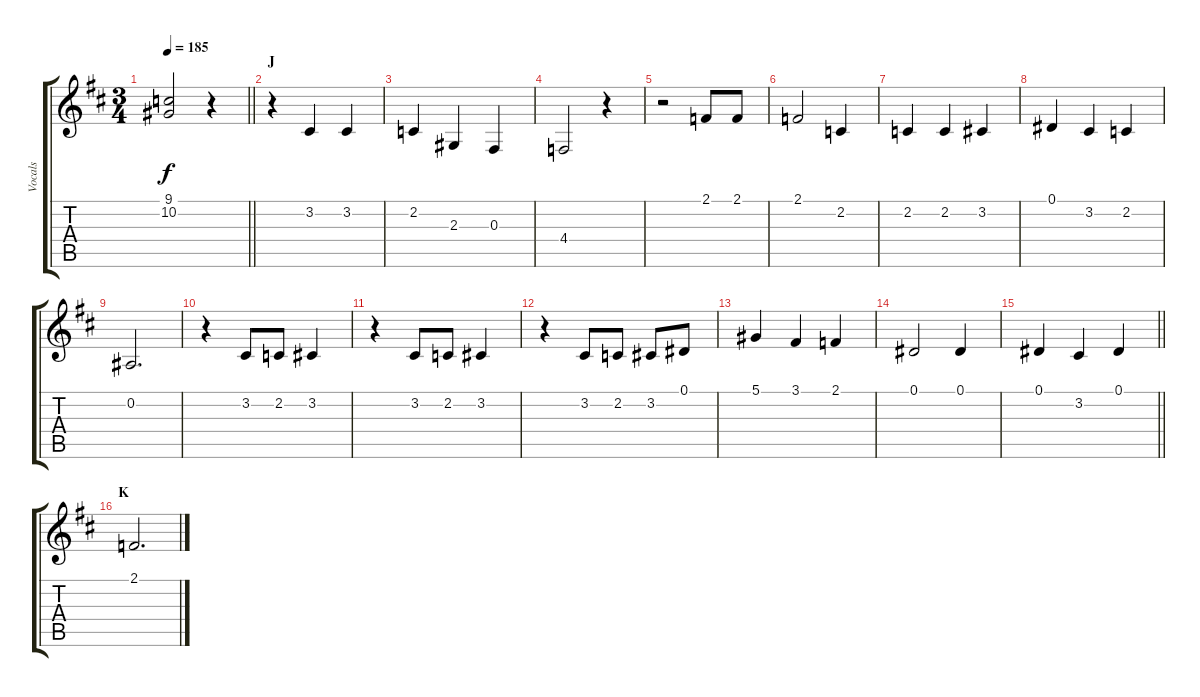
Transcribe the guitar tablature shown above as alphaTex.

\track ("Vocals" "Vocals") {instrument oboe}
\staff {score tabs}
\tuning (Eb4 Bb3 Gb3 Db3 Ab2 Eb2) {hide}
\ts (3 4)
\tempo 185
\clef g2
\barLineRight lightlight
\ks d
(9.1{t} 10.2{t}).2{dy f} r.4 |
\section ("" "J")
r.4 3.2.4 3.2.4 |
2.2.4 2.3.4 0.3.4 |
4.4.2 r.4 |
r.2 2.1.8 2.1.8 |
2.1.2 2.2.4 |
2.2.4 2.2.4 3.2.4 |
0.1.4 3.2.4 2.2.4 |
0.2.2{d} |
r.4 3.2.8 2.2.8 3.2.4 |
r.4 3.2.8 2.2.8 3.2.4 |
r.4 3.2.8 2.2.8 3.2.8 0.1.8 |
5.1.4 3.1.4 2.1.4 |
0.1.2 0.1.4 |
\barLineRight lightlight
0.1.4 3.2.4 0.1.4 |
\section ("" "K")
2.1.2{d}
